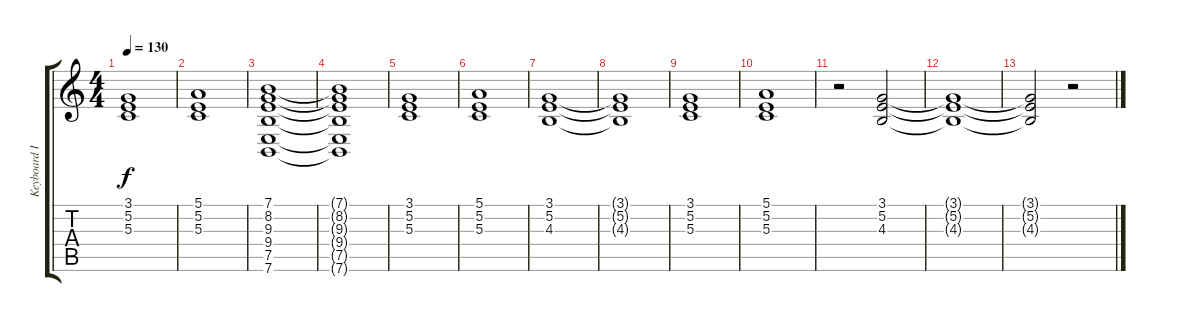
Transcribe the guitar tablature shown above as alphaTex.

\track ("Keyboard I" "Keyboard I") {instrument synthstrings1}
\staff {score tabs}
\tuning (E4 B3 G3 D3 A2 E2) {hide}
\ts (4 4)
\tempo 130
\clef g2
\ks c
(3.1 5.2 5.3).1{dy f} |
(5.1 5.2 5.3).1 |
(7.1 8.2 9.3 9.4 7.5 7.6).1 |
(7.1{t} 8.2{t} 9.3{t} 9.4{t} 7.5{t} 7.6{t}).1 |
(3.1 5.2 5.3).1 |
(5.1 5.2 5.3).1 |
(3.1 5.2 4.3).1 |
(3.1{t} 5.2{t} 4.3{t}).1 |
(3.1 5.2 5.3).1 |
(5.1 5.2 5.3).1 |
r.2 (3.1 5.2 4.3).2{volume 10} |
(3.1{t} 5.2{t} 4.3{t}).1 |
(3.1{t} 5.2{t} 4.3{t}).2 r.2
